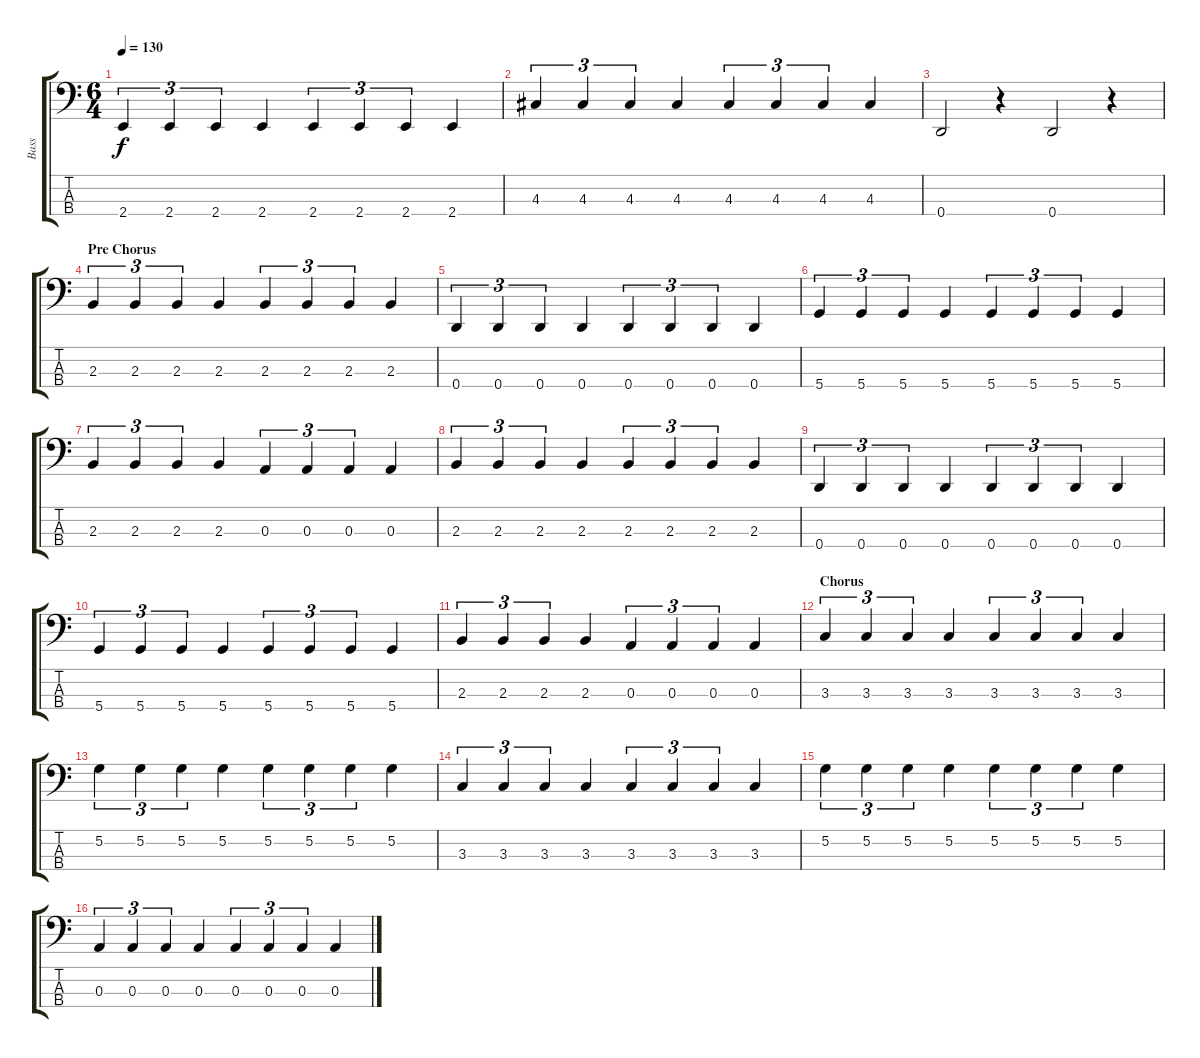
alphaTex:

\track ("Bass" "Bass") {instrument electricbasspick}
\staff {score tabs}
\tuning (G2 D2 A1 D1) {hide}
\ts (6 4)
\tempo 130
\clef f4
\ks c
2.4.4{tu (3 2) dy f} 2.4.4{tu (3 2)} 2.4.4{tu (3 2)} 2.4.4 2.4.4{tu (3 2)} 2.4.4{tu (3 2)} 2.4.4{tu (3 2)} 2.4.4 |
4.3.4{tu (3 2)} 4.3.4{tu (3 2)} 4.3.4{tu (3 2)} 4.3.4 4.3.4{tu (3 2)} 4.3.4{tu (3 2)} 4.3.4{tu (3 2)} 4.3.4 |
0.4.2 r.4 0.4.2 r.4 |
\section ("" "Pre Chorus")
2.3.4{tu (3 2)} 2.3.4{tu (3 2)} 2.3.4{tu (3 2)} 2.3.4 2.3.4{tu (3 2)} 2.3.4{tu (3 2)} 2.3.4{tu (3 2)} 2.3.4 |
0.4.4{tu (3 2)} 0.4.4{tu (3 2)} 0.4.4{tu (3 2)} 0.4.4 0.4.4{tu (3 2)} 0.4.4{tu (3 2)} 0.4.4{tu (3 2)} 0.4.4 |
5.4.4{tu (3 2)} 5.4.4{tu (3 2)} 5.4.4{tu (3 2)} 5.4.4 5.4.4{tu (3 2)} 5.4.4{tu (3 2)} 5.4.4{tu (3 2)} 5.4.4 |
2.3.4{tu (3 2)} 2.3.4{tu (3 2)} 2.3.4{tu (3 2)} 2.3.4 0.3.4{tu (3 2)} 0.3.4{tu (3 2)} 0.3.4{tu (3 2)} 0.3.4 |
2.3.4{tu (3 2)} 2.3.4{tu (3 2)} 2.3.4{tu (3 2)} 2.3.4 2.3.4{tu (3 2)} 2.3.4{tu (3 2)} 2.3.4{tu (3 2)} 2.3.4 |
0.4.4{tu (3 2)} 0.4.4{tu (3 2)} 0.4.4{tu (3 2)} 0.4.4 0.4.4{tu (3 2)} 0.4.4{tu (3 2)} 0.4.4{tu (3 2)} 0.4.4 |
5.4.4{tu (3 2)} 5.4.4{tu (3 2)} 5.4.4{tu (3 2)} 5.4.4 5.4.4{tu (3 2)} 5.4.4{tu (3 2)} 5.4.4{tu (3 2)} 5.4.4 |
2.3.4{tu (3 2)} 2.3.4{tu (3 2)} 2.3.4{tu (3 2)} 2.3.4 0.3.4{tu (3 2)} 0.3.4{tu (3 2)} 0.3.4{tu (3 2)} 0.3.4 |
\section ("" "Chorus")
3.3.4{tu (3 2)} 3.3.4{tu (3 2)} 3.3.4{tu (3 2)} 3.3.4 3.3.4{tu (3 2)} 3.3.4{tu (3 2)} 3.3.4{tu (3 2)} 3.3.4 |
5.2.4{tu (3 2)} 5.2.4{tu (3 2)} 5.2.4{tu (3 2)} 5.2.4 5.2.4{tu (3 2)} 5.2.4{tu (3 2)} 5.2.4{tu (3 2)} 5.2.4 |
3.3.4{tu (3 2)} 3.3.4{tu (3 2)} 3.3.4{tu (3 2)} 3.3.4 3.3.4{tu (3 2)} 3.3.4{tu (3 2)} 3.3.4{tu (3 2)} 3.3.4 |
5.2.4{tu (3 2)} 5.2.4{tu (3 2)} 5.2.4{tu (3 2)} 5.2.4 5.2.4{tu (3 2)} 5.2.4{tu (3 2)} 5.2.4{tu (3 2)} 5.2.4 |
0.3.4{tu (3 2)} 0.3.4{tu (3 2)} 0.3.4{tu (3 2)} 0.3.4 0.3.4{tu (3 2)} 0.3.4{tu (3 2)} 0.3.4{tu (3 2)} 0.3.4
